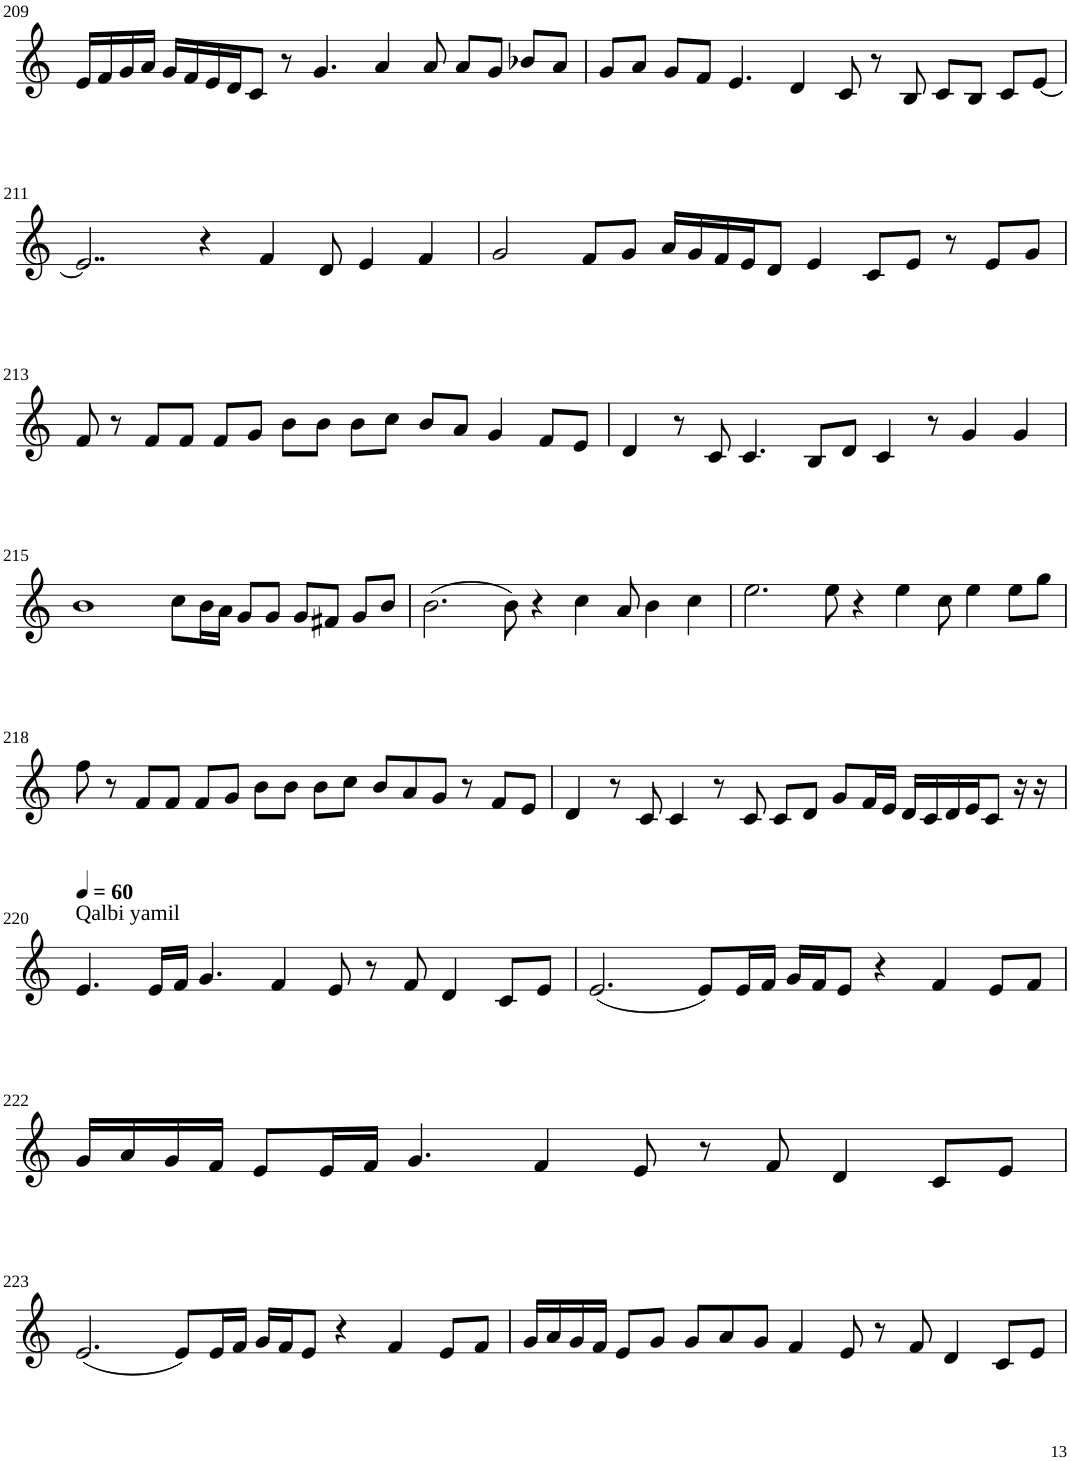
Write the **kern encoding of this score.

**kern
*part1
*staff1
*I"Violin
!!LO:PB:g=z
*clefG2
*k[]
*M8/4
=209
16e/LL
16f/
16g/
16a/JJ
16g/LL
16f/
16e/
16d/J
8c/J
8r
4.g/
4a/
8a/
8a/L
8g/J
8b-X/L
8a/J
=210
8g/L
8a/J
8g/L
8f/J
4.e/
4d/
8c/
8r
8B/
8c/L
8B/J
8c/L
[8e/J
!!LO:LB:g=z
=211
2..e/]
4r
4f/
8d/
4e/
4f/
=212
2g/
8f/L
8g/J
16a/LL
16g/
16f/
16e/J
8d/J
4e/
8c/L
8e/J
8r
8e/L
8g/J
!!LO:LB:g=z
=213
8f/
8r
8f/L
8f/J
8f/L
8g/J
8b\L
8b\J
8b\L
8cc\J
8b/L
8a/J
4g/
8f/L
8e/J
=214
4d/
8r
8c/
4.c/
8B/L
8d/J
4c/
8r
4g/
4g/
!!LO:LB:g=z
=215
1b
8cc\L
16b\L
16a\JJ
8g/L
8g/J
8g/L
8f#X/J
8g/L
8b/J
=216
(2.b\
8b\)
4r
4cc\
8a/
4b\
4cc\
=217
2.ee\
8ee\
4r
4ee\
8cc\
4ee\
8ee\L
8gg\J
!!LO:LB:g=z
=218
8ff\
8r
8f/L
8f/J
8f/L
8g/J
8b\L
8b\J
8b\L
8cc\J
8b/L
8a/
8g/J
8r
8f/L
8e/J
=219
4d/
8r
8c/
4c/
8r
8c/
8c/L
8d/J
8g/L
16f/L
16e/JJ
16d/LL
16c/
16d/
16e/J
8c/J
16r
16r
!!LO:LB:g=z
=220
*MM60
!LO:TX:a:t=Qalbi yamil
4.e/
16e/LL
16f/JJ
4.g/
4f/
8e/
8r
8f/
4d/
8c/L
8e/J
=221
(2.e/
8e/L)
16e/L
16f/JJ
16g/LL
16f/J
8e/J
4r
4f/
8e/L
8f/J
!!LO:LB:g=z
=222
16g/LL
16a/
16g/
16f/JJ
8e/L
16e/L
16f/JJ
4.g/
4f/
8e/
8r
8f/
4d/
8c/L
8e/J
!!LO:LB:g=z
=223
(2.e/
8e/L)
16e/L
16f/JJ
16g/LL
16f/J
8e/J
4r
4f/
8e/L
8f/J
=224
16g/LL
16a/
16g/
16f/JJ
8e/L
8g/J
8g/L
8a/
8g/J
4f/
8e/
8r
8f/
4d/
8c/L
8e/J
=
*-
